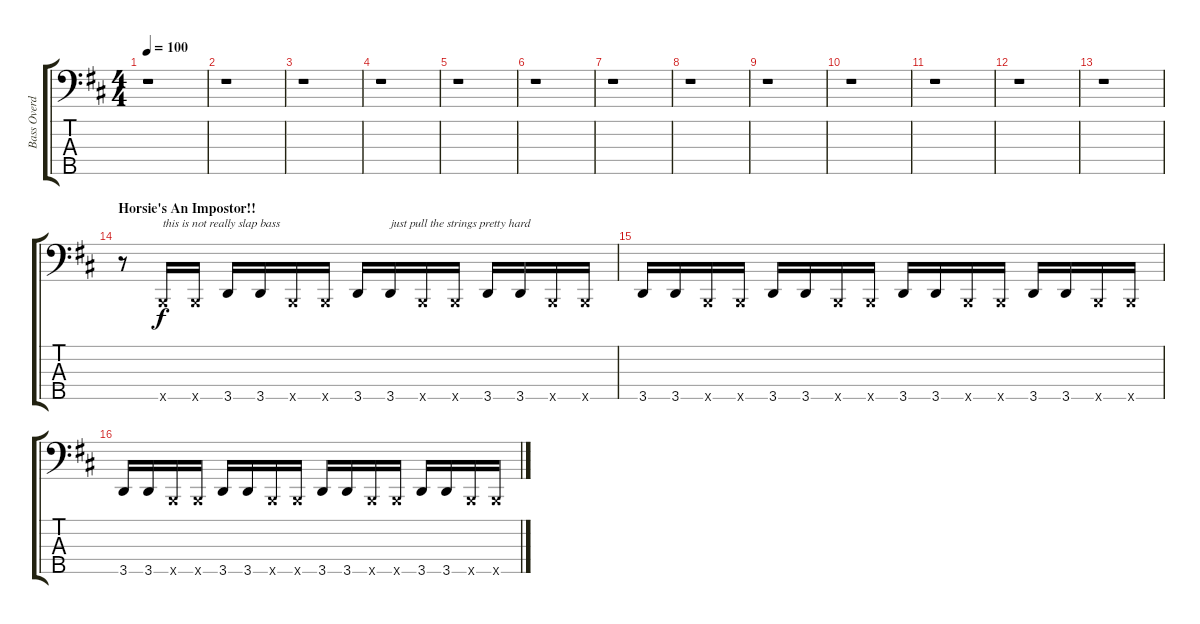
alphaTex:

\track ("Bass Overdub" "Bass Overd") {instrument slapbass2}
\staff {score tabs}
\tuning (G2 D2 A1 E1 B0) {hide}
\ts (4 4)
\tempo 100
\clef f4
\ks d
r.1{dy f} |
r.1 |
r.1 |
r.1 |
r.1 |
r.1 |
r.1 |
r.1 |
r.1 |
r.1 |
r.1 |
r.1 |
r.1 |
\section ("" "Horsie's An Impostor!!")
r.8 0.5{x}.16{txt "this is not really slap bass"} 0.5{x}.16 3.5.16 3.5.16 0.5{x}.16 0.5{x}.16 3.5.16 3.5.16{txt "just pull the strings pretty hard"} 0.5{x}.16 0.5{x}.16 3.5.16 3.5.16 0.5{x}.16 0.5{x}.16 |
3.5.16 3.5.16 0.5{x}.16 0.5{x}.16 3.5.16 3.5.16 0.5{x}.16 0.5{x}.16 3.5.16 3.5.16 0.5{x}.16 0.5{x}.16 3.5.16 3.5.16 0.5{x}.16 0.5{x}.16 |
3.5.16 3.5.16 0.5{x}.16 0.5{x}.16 3.5.16 3.5.16 0.5{x}.16 0.5{x}.16 3.5.16 3.5.16 0.5{x}.16 0.5{x}.16 3.5.16 3.5.16 0.5{x}.16 0.5{x}.16
